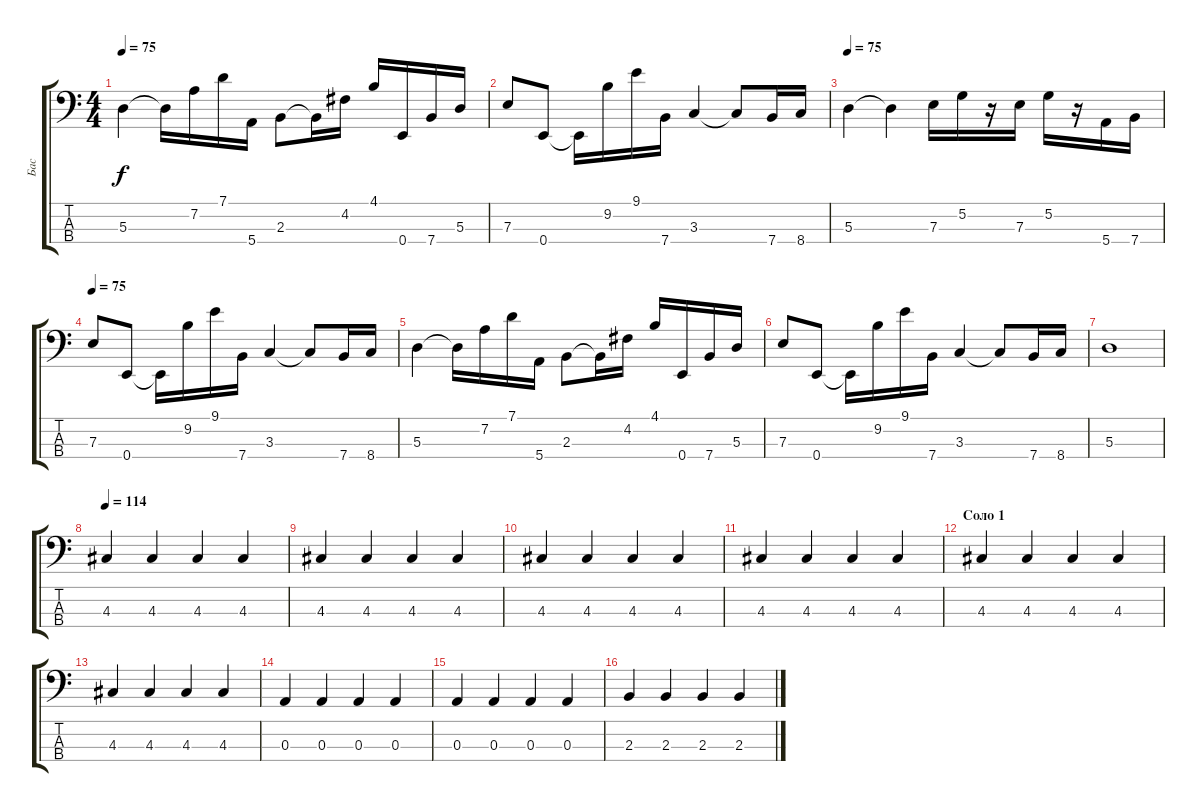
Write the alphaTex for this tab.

\track ("Бас" "Бас") {instrument electricbassfinger}
\staff {score tabs}
\tuning (G2 D2 A1 E1) {hide}
\ts (4 4)
\tempo 75
\clef f4
\ks c
5.3.4{dy f} 5.3{t}.16 7.2.16 7.1.16 5.4.16 2.3.8 2.3{t}.16 4.2.16 4.1.16 0.4.16 7.4.16 5.3.16 |
7.3.8 0.4.8 0.4{t}.16 9.2.16 9.1.16 7.4.16 3.3.4 3.3{t}.8 7.4.16 8.4.16 |
\tempo 75
5.3.4 5.3{t}.4 7.3.16 5.2.16 r.16 7.3.16 5.2.16 r.16 5.4.16 7.4.16 |
\tempo 75
7.3.8 0.4.8 0.4{t}.16 9.2.16 9.1.16 7.4.16 3.3.4 3.3{t}.8 7.4.16 8.4.16 |
5.3.4 5.3{t}.16 7.2.16 7.1.16 5.4.16 2.3.8 2.3{t}.16 4.2.16 4.1.16 0.4.16 7.4.16 5.3.16 |
7.3.8 0.4.8 0.4{t}.16 9.2.16 9.1.16 7.4.16 3.3.4 3.3{t}.8 7.4.16 8.4.16 |
5.3.1 |
\tempo 114
4.3.4 4.3.4 4.3.4 4.3.4 |
4.3.4 4.3.4 4.3.4 4.3.4 |
4.3.4 4.3.4 4.3.4 4.3.4 |
4.3.4 4.3.4 4.3.4 4.3.4 |
\section ("" "Соло 1")
4.3.4 4.3.4 4.3.4 4.3.4 |
4.3.4 4.3.4 4.3.4 4.3.4 |
0.3.4 0.3.4 0.3.4 0.3.4 |
0.3.4 0.3.4 0.3.4 0.3.4 |
2.3.4 2.3.4 2.3.4 2.3.4
